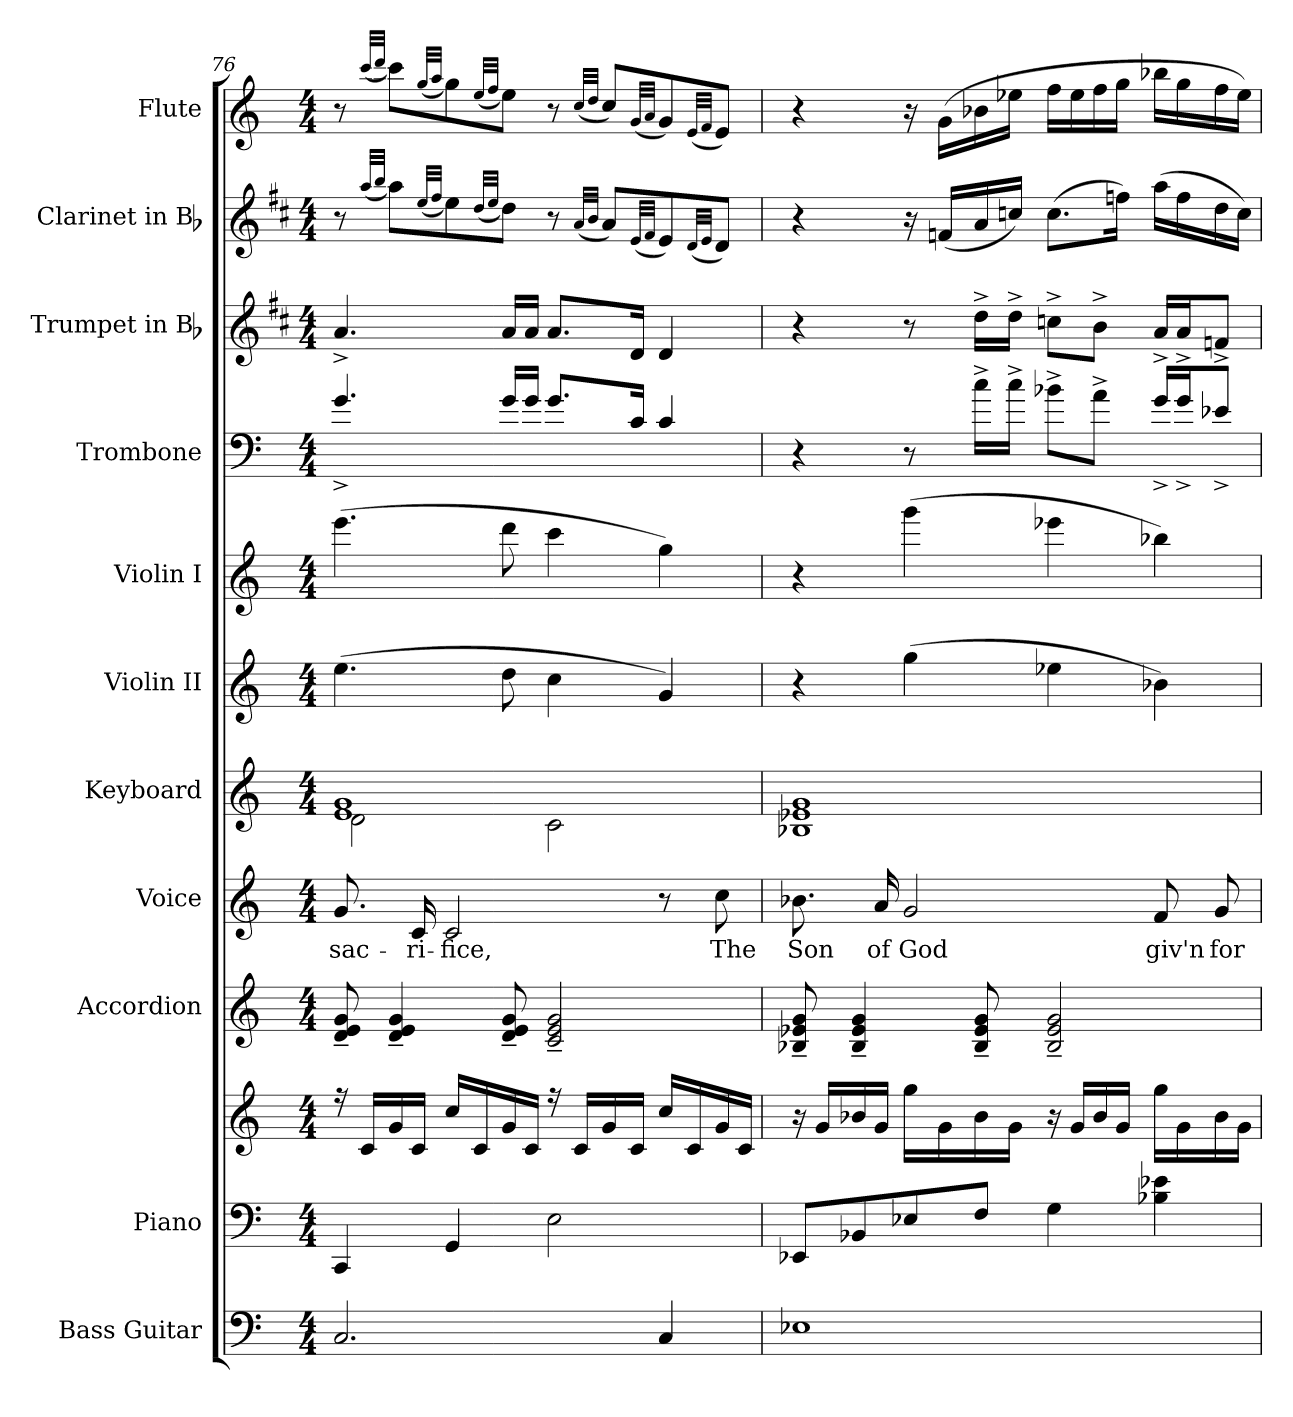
**kern	**kern	**kern	**kern	**kern	**text	**kern	**kern	**kern	**kern	**kern	**kern	**kern
*part11	*part10	*part10	*part9	*part8	*part8	*part7	*part6	*part5	*part4	*part3	*part2	*part1
*staff12	*staff11	*staff10	*staff9	*staff8	*staff8	*staff7	*staff6	*staff5	*staff4	*staff3	*staff2	*staff1
*I"Bass Guitar	*I"Piano	*	*I"Accordion	*I"Voice	*	*I"Keyboard	*I"Violin II	*I"Violin I	*I"Trombone	*I"Trumpet in Bb	*I"Clarinet in Bb	*I"Flute
*I'Bass	*I'Pno.	*	*I'Accord.	*I'Voice	*	*I'Kbd.	*I'Vln. II	*I'Vln. I	*I'Tbn.	*I'Tpt.	*I'Cl.	*I'Fl.
*clefF4	*clefF4	*clefG2	*clefG2	*clefG2	*	*clefG2	*clefG2	*clefG2	*clefF4	*clefG2	*clefG2	*clefG2
*ITrd7c12	*	*	*	*	*	*	*	*	*ITrd8c14	*ITrd1c2	*ITrd1c2	*
*k[]	*k[]	*k[]	*k[]	*k[]	*	*k[]	*k[]	*k[]	*k[]	*k[]	*k[]	*k[]
*C:	*C:	*C:	*C:	*C:	*	*C:	*C:	*C:	*C:	*C:	*C:	*C:
*M4/4	*M4/4	*M4/4	*M4/4	*M4/4	*	*M4/4	*M4/4	*M4/4	*M4/4	*M4/4	*M4/4	*M4/4
=76	=76	=76	=76	=76	=76	=76	=76	=76	=76	=76	=76	=76
*	*	*^	*	*	*	*	*	*	*	*	*	*
!	!	!	!	!	!	!LO:LY:b:color=#000000	!	!	!	!	!	!	!
*	*	*	*	*	*	*	*^	*	*	*	*	*	*
2.CCi/	4CCi/	16r	1ryy	8di/~ 8ei~ 8gi~	8.gi/	sac-	1ei 1gi	2di\	(4.eei\	(4.eeei\	4.G^i/	4.g^i/	8r	8r
.	.	16ci/LL	.	.	.	.	.	.	.	.	.	.	.	.
.	.	.	.	.	.	.	.	.	.	.	.	.	(32qggi/LLL	(32qccci/LLL
.	.	.	.	.	.	.	.	.	.	.	.	.	32qaai/JJJ	32qdddi/JJJ
.	.	16gi/	.	4di/~ 4ei~ 4gi~	.	.	.	.	.	.	.	.	8ggi\L)	8ccci\L)
!	!	!	!	!	!	!LO:LY:b:color=#000000	!	!	!	!	!	!	!	!
.	.	16ci/JJ	.	.	16ci/	-ri-	.	.	.	.	.	.	.	.
.	.	.	.	.	.	.	.	.	.	.	.	.	(32qddi/LLL	(32qggi/LLL
.	.	.	.	.	.	.	.	.	.	.	.	.	32qeei/JJJ	32qaai/JJJ
!	!	!	!	!	!	!LO:LY:b:color=#000000	!	!	!	!	!	!	!	!
.	4GGi/	16cci/LL	.	.	2ci/	-fice,	.	.	.	.	.	.	8ddi\)	8ggi\)
.	.	16ci/	.	.	.	.	.	.	.	.	.	.	.	.
.	.	.	.	.	.	.	.	.	.	.	.	.	(32qcci/LLL	(32qeei/LLL
.	.	.	.	.	.	.	.	.	.	.	.	.	32qddi/JJJ	32qffi/JJJ
.	.	16gi/	.	8di/~ 8ei~ 8gi~	.	.	.	.	8ddi\	8dddi\	16Gi/LL	16gi/LL	8cci\J)	8eei\J)
.	.	16ci/JJ	.	.	.	.	.	.	.	.	16Gi/JJ	16gi/JJ	.	.
.	2Ei\	16r	.	2ci/~ 2ei~ 2gi~	.	.	.	2ci\	4cci\	4ccci\	8.Gi/L	8.gi/L	8r	8r
.	.	16ci/LL	.	.	.	.	.	.	.	.	.	.	.	.
.	.	.	.	.	.	.	.	.	.	.	.	.	(32qgi/LLL	(32qcci/LLL
.	.	.	.	.	.	.	.	.	.	.	.	.	32qai/JJJ	32qddi/JJJ
.	.	16gi/	.	.	.	.	.	.	.	.	.	.	8gi/L)	8cci/L)
.	.	16ci/JJ	.	.	.	.	.	.	.	.	16Ci/Jk	16ci/Jk	.	.
.	.	.	.	.	.	.	.	.	.	.	.	.	(32qdi/LLL	(32qgi/LLL
.	.	.	.	.	.	.	.	.	.	.	.	.	32qei/JJJ	32qai/JJJ
4CCi/	.	16cci/LL	.	.	8r	.	.	.	4gi/)	4ggi\)	4Ci/	4ci/	8di/)	8gi/)
.	.	16ci/	.	.	.	.	.	.	.	.	.	.	.	.
.	.	.	.	.	.	.	.	.	.	.	.	.	(32qci/LLL	(32qei/LLL
.	.	.	.	.	.	.	.	.	.	.	.	.	32qdi/JJJ	32qfi/JJJ
!	!	!	!	!	!	!LO:LY:b:color=#000000	!	!	!	!	!	!	!	!
.	.	16gi/	.	.	8cci\	The	.	.	.	.	.	.	8ci/J)	8ei/J)
.	.	16ci/JJ	.	.	.	.	.	.	.	.	.	.	.	.
*	*	*v	*v	*	*	*	*v	*v	*	*	*	*	*	*
!!LO:LB:g=z
=77	=77	=77	=77	=77	=77	=77	=77	=77	=77	=77	=77	=77
!	!	!	!	!	!LO:LY:b:color=#000000	!	!	!	!	!	!	!
1EE-Xi	8EE-Xi/L	16r	8B-Xi/~ 8e-Xi~ 8gi~	8.b-Xi\	Son	1B-Xi 1e-Xi 1gi	4r	4r	4r	4r	4r	4r
.	.	16gi/LL	.	.	.	.	.	.	.	.	.	.
.	8BB-Xi/	16b-Xi/	4B-i/~ 4e-i~ 4gi~	.	.	.	.	.	.	.	.	.
!	!	!	!	!	!LO:LY:b:color=#000000	!	!	!	!	!	!	!
.	.	16gi/JJ	.	16ai/	of	.	.	.	.	.	.	.
!	!	!	!	!	!LO:LY:b:color=#000000	!	!	!	!	!	!	!
.	8E-Xi/	16ggi\LL	.	2gi/	God	.	(4ggi\	(4gggi\	8r	8r	16r	16r
.	.	16gi\	.	.	.	.	.	.	.	.	(16e-Xi/LL	(16gi\LL
.	8Fi/J	16b-i\	8B-i/~ 8e-i~ 8gi~	.	.	.	.	.	16c^i\LL	16cc^i\LL	16gi/	16b-Xi\
.	.	16gi\JJ	.	.	.	.	.	.	16c^i\JJ	16cc^i\JJ	16b-Xi/JJ)	16ee-Xi\JJ
.	4Gi\	16r	2B-i/~ 2e-i~ 2gi~	.	.	.	4ee-Xi\	4eee-Xi\	8B-X^i\L	8b-X^i\L	(8.b-i\L	16ffi\LL
.	.	16gi/LL	.	.	.	.	.	.	.	.	.	16ee-i\
.	.	16b-i/	.	.	.	.	.	.	8A^i\J	8a^i\J	.	16ffi\
.	.	16gi/JJ	.	.	.	.	.	.	.	.	16ee-Xi\Jk)	16ggi\JJ
!	!	!	!	!	!LO:LY:b:color=#000000	!	!	!	!	!	!	!
.	4B-Xi\ 4e-Xi	16ggi\LL	.	8fi/	giv'n	.	4b-Xi\)	4bb-Xi\)	16G^i/LL	16g^i/LL	(16ggi\LL	16bb-Xi\LL
.	.	16gi\	.	.	.	.	.	.	16G^i/J	16g^i/J	16ee-i\	16ggi\
!	!	!	!	!	!LO:LY:b:color=#000000	!	!	!	!	!	!	!
.	.	16b-i\	.	8gi/	for	.	.	.	8E-X^i/J	8e-X^i/J	16cci\	16ffi\
.	.	16gi\JJ	.	.	.	.	.	.	.	.	16b-i\JJ)	16ee-i\JJ)
=	=	=	=	=	=	=	=	=	=	=	=	=
*-	*-	*-	*-	*-	*-	*-	*-	*-	*-	*-	*-	*-
